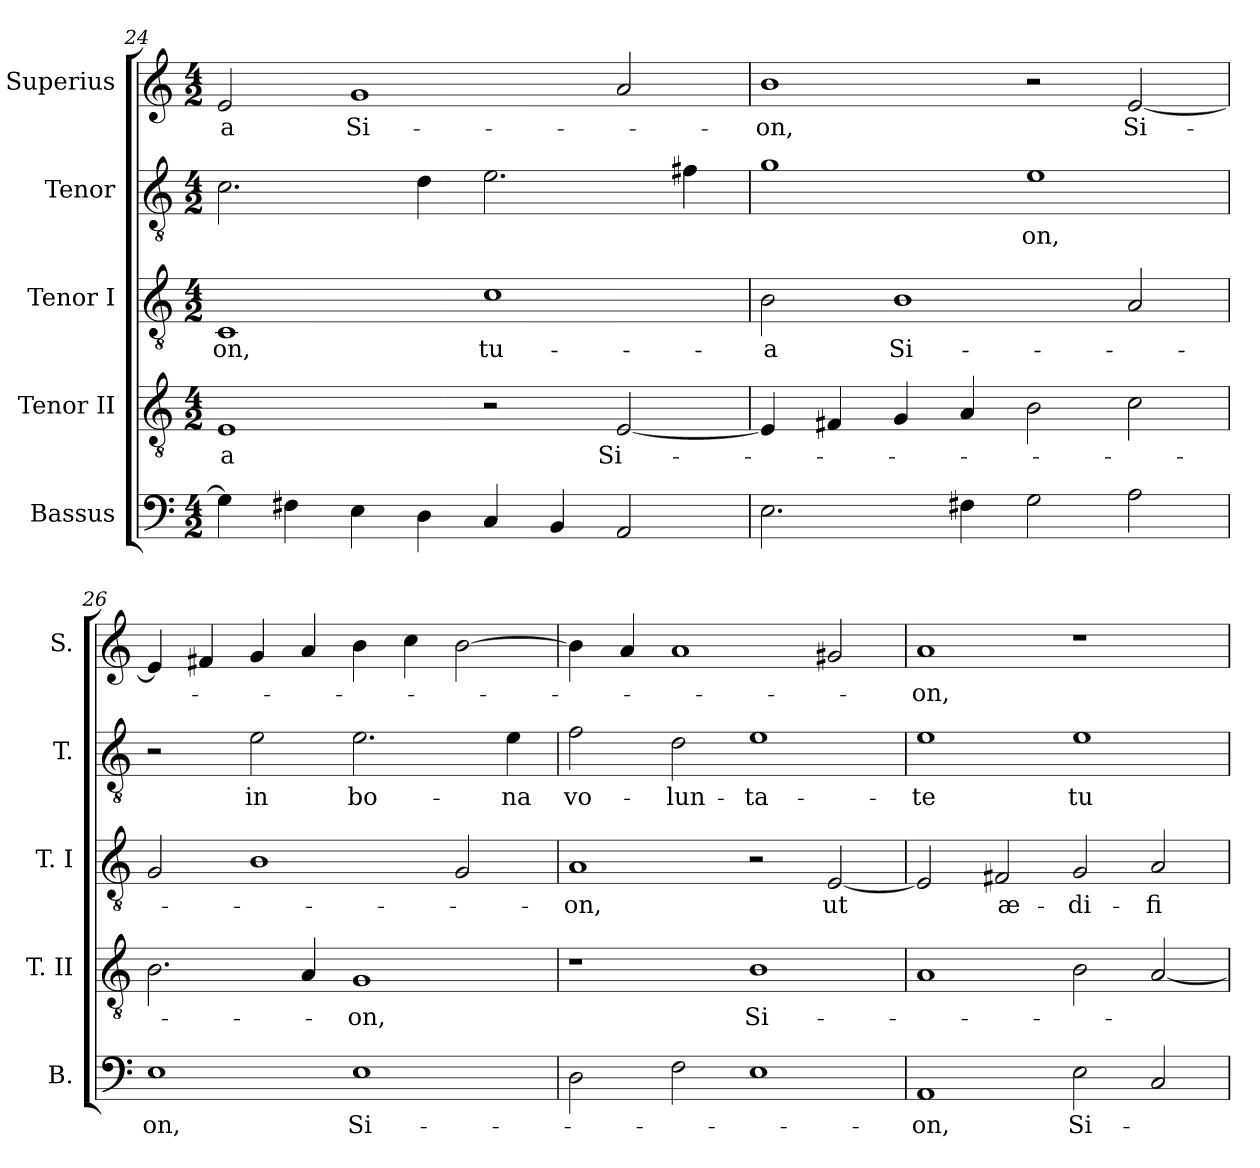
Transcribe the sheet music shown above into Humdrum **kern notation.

**kern	**text	**kern	**text	**kern	**text	**kern	**text	**kern	**text
*part5	*part5	*part4	*part4	*part3	*part3	*part2	*part2	*part1	*part1
*staff5	*staff5	*staff4	*staff4	*staff3	*staff3	*staff2	*staff2	*staff1	*staff1
*I"Bassus	*	*I"Tenor II	*	*I"Tenor I	*	*I"Tenor	*	*I"Superius	*
*I'B.	*	*I'T. II	*	*I'T. I	*	*I'T.	*	*I'S.	*
*clefF4	*	*clefGv2	*	*clefGv2	*	*clefGv2	*	*clefG2	*
*	*	*ITrd7c12	*	*ITrd7c12	*	*ITrd7c12	*	*	*
*k[]	*	*k[]	*	*k[]	*	*k[]	*	*k[]	*
*a:	*	*a:	*	*a:	*	*a:	*	*a:	*
*M4/2	*	*M4/2	*	*M4/2	*	*M4/2	*	*M4/2	*
=24	=24	=24	=24	=24	=24	=24	=24	=24	=24
!	!	!	!LO:LY:b:color=#000000	!	!	!	!	!	!
!	!	!	!	!	!LO:LY:b:color=#000000	!	!	!	!
!	!	!	!	!	!	!	!	!	!LO:LY:b:color=#000000
4Gi\]	.	1EEi	-a	1CCi	-on,	2.Ci\	.	2ei/	-a
4F#Xi\	.	.	.	.	.	.	.	.	.
!	!	!	!	!	!	!	!	!	!LO:LY:b:color=#000000
4Ei\	.	.	.	.	.	.	.	1gi	Si-
4Di\	.	.	.	.	.	4Di\	.	.	.
!	!	!	!	!	!LO:LY:b:color=#000000	!	!	!	!
4Ci/	.	2r	.	1Ci	tu-	2.Ei\	.	.	.
4BBi/	.	.	.	.	.	.	.	.	.
!	!	!	!LO:LY:b:color=#000000	!	!	!	!	!	!
2AAi/	.	[<2EEi/	Si-	.	.	.	.	2ai/	.
.	.	.	.	.	.	4F#Xi\	.	.	.
=25	=25	=25	=25	=25	=25	=25	=25	=25	=25
!	!	!	!	!	!LO:LY:b:color=#000000	!	!	!	!
!	!	!	!	!	!	!	!	!	!LO:LY:b:color=#000000
2.Ei\	.	4EEi/]	.	2BBi\	-a	1Gi	.	1bi	-on,
.	.	4FF#Xi/	.	.	.	.	.	.	.
!	!	!	!	!	!LO:LY:b:color=#000000	!	!	!	!
.	.	4GGi/	.	1BBi	Si-	.	.	.	.
4F#Xi\	.	4AAi/	.	.	.	.	.	.	.
!	!	!	!	!	!	!	!LO:LY:b:color=#000000	!	!
2Gi\	.	2BBi\	.	.	.	1Ei	-on,	2r	.
!	!	!	!	!	!	!	!	!	!LO:LY:b:color=#000000
2Ai\	.	2Ci\	.	2AAi/	.	.	.	[<2ei/	Si-
!!LO:PB:g=z
=26	=26	=26	=26	=26	=26	=26	=26	=26	=26
!	!LO:LY:b:color=#000000	!	!	!	!	!	!	!	!
1Ei	-on,	2.BBi\	.	2GGi/	.	2r	.	4ei/]	.
.	.	.	.	.	.	.	.	4f#Xi/	.
!	!	!	!	!	!	!	!LO:LY:b:color=#000000	!	!
.	.	.	.	1BBi	.	2Ei\	in	4gi/	.
.	.	4AAi/	.	.	.	.	.	4ai/	.
!	!LO:LY:b:color=#000000	!	!	!	!	!	!	!	!
!	!	!	!LO:LY:b:color=#000000	!	!	!	!	!	!
!	!	!	!	!	!	!	!LO:LY:b:color=#000000	!	!
1Ei	Si-	1GGi	-on,	.	.	2.Ei\	bo-	4bi\	.
.	.	.	.	.	.	.	.	4cci\	.
.	.	.	.	2GGi/	.	.	.	[>2bi\	.
!	!	!	!	!	!	!	!LO:LY:b:color=#000000	!	!
.	.	.	.	.	.	4Ei\	-na	.	.
=27	=27	=27	=27	=27	=27	=27	=27	=27	=27
!	!	!	!	!	!LO:LY:b:color=#000000	!	!	!	!
!	!	!	!	!	!	!	!LO:LY:b:color=#000000	!	!
2Di\	.	1r	.	1AAi	-on,	2Fi\	vo-	4bi\]	.
.	.	.	.	.	.	.	.	4ai/	.
!	!	!	!	!	!	!	!LO:LY:b:color=#000000	!	!
2Fi\	.	.	.	.	.	2Di\	-lun-	1ai	.
!	!	!	!LO:LY:b:color=#000000	!	!	!	!	!	!
!	!	!	!	!	!	!	!LO:LY:b:color=#000000	!	!
1Ei	.	1BBi	Si-	2r	.	1Ei	-ta-	.	.
!	!	!	!	!	!LO:LY:b:color=#000000	!	!	!	!
.	.	.	.	[<2EEi/	ut	.	.	2g#Xi/	.
=28	=28	=28	=28	=28	=28	=28	=28	=28	=28
!	!LO:LY:b:color=#000000	!	!	!	!	!	!	!	!
!	!	!	!	!	!	!	!LO:LY:b:color=#000000	!	!
!	!	!	!	!	!	!	!	!	!LO:LY:b:color=#000000
1AAi	-on,	1AAi	.	2EEi/]	.	1Ei	-te	1ai	-on,
!	!	!	!	!	!LO:LY:b:color=#000000	!	!	!	!
.	.	.	.	2FF#Xi/	æ-	.	.	.	.
!	!LO:LY:b:color=#000000	!	!	!	!	!	!	!	!
!	!	!	!	!	!LO:LY:b:color=#000000	!	!	!	!
!	!	!	!	!	!	!	!LO:LY:b:color=#000000	!	!
2Ei\	Si-	2BBi\	.	2GGi/	-di-	1Ei	tu-	1r	.
!	!	!	!	!	!LO:LY:b:color=#000000	!	!	!	!
2Ci/	.	[<2AAi/	.	2AAi/	-fi-	.	.	.	.
=	=	=	=	=	=	=	=	=	=
*-	*-	*-	*-	*-	*-	*-	*-	*-	*-
